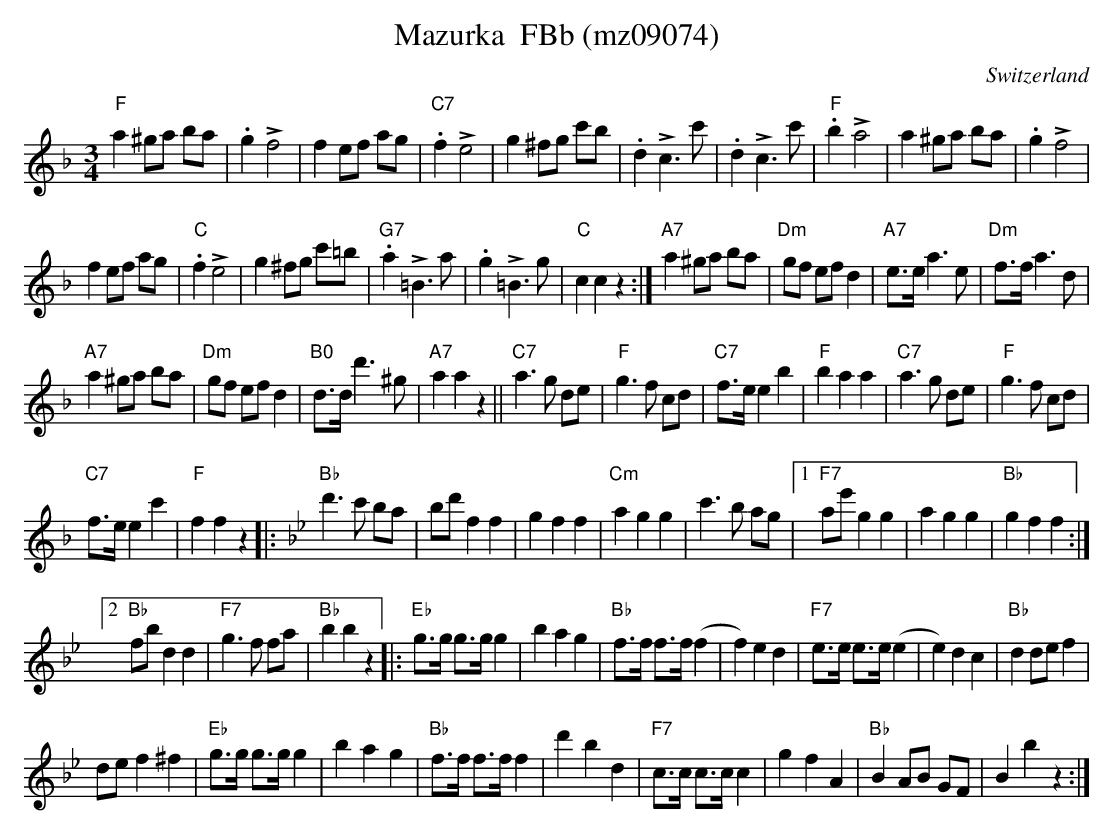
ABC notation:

X:1
T:Mazurka  FBb (mz09074)
M:3/4
L:1/8
O:Switzerland
K:F major
"F"a2 ^ga ba | .g2!>!f4 | f2ef ag | "C7".f2!>!e4 | g2^fg c'b | .d2!>!c3c' | .d2!>!c3c' | "F".b2!>!a4 | a2 ^ga ba | .g2!>!f4 |
f2ef ag | "C".f2!>!e4 | g2^fg c'=b | "G7".a2!>!=B3a | .g2!>!=B3 g |  "C"c2c2z2 :| "A7"a2^ga ba | "Dm"gf efd2 | "A7"e>ea3e | "Dm"f>fa3d |
"A7"a2^ga ba | "Dm"gf efd2 | "B0"d>d d'3^g | "A7"a2a2z2 || "C7"a3g de | "F"g3f cd | "C7"f>e e2b2 | "F"b2a2a2 | "C7"a3g de | "F"g3f cd |
"C7"f>e e2c'2 | "F"f2f2z2 |: [K:Bb] "Bb"d'3c' ba | bd' f2f2 | g2f2f2 | "Cm"a2g2g2 | c'3b ag |1 "F7"ae'g2g2 | a2g2g2 | "Bb"g2f2f2 :|2
"Bb"fb d2d2 | "F7"g3f fa | "Bb"b2b2 z2 |: "Eb"g>g g>g g2 | b2a2g2 | "Bb"f>f f>f (f2 | f2) e2d2 | "F7"e>e e>e (e2 | e2)d2c2 | "Bb"d2def2 |
de f2^f2 | "Eb"g>g g>gg2 | b2a2g2 | "Bb"f>f f>f f2 | d'2b2d2  | "F7"c>c c>cc2 | g2f2A2 | "Bb"B2 AB GF | B2b2z2 :|
